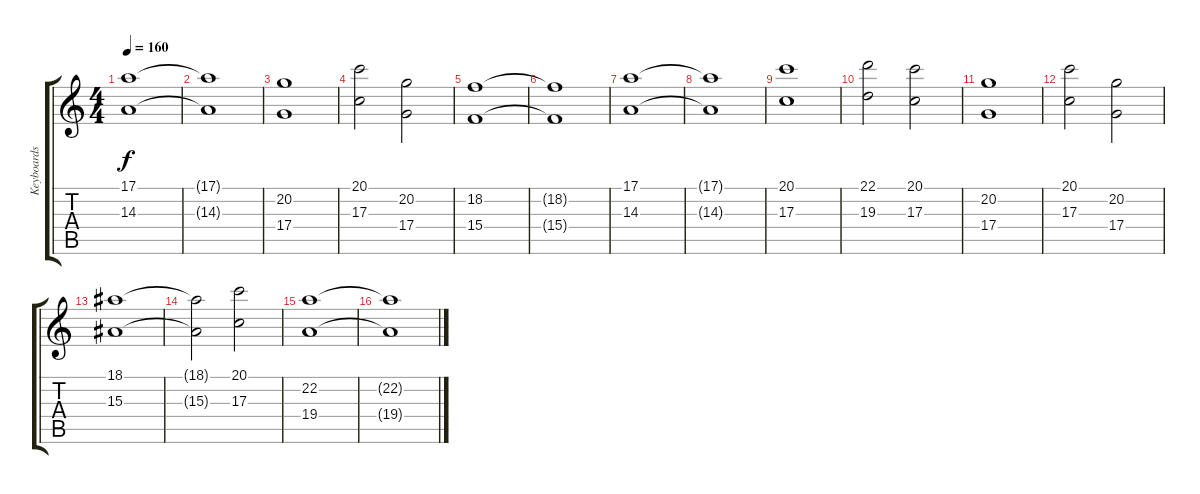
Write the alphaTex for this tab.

\track ("Keyboards 2" "Keyboards ") {instrument stringensemble1}
\staff {score tabs}
\tuning (E4 B3 G3 D3 A2 E2) {hide}
\ts (4 4)
\section ("" "")
\tempo 160
\clef g2
\ks c
(17.1 14.3).1{dy f instrument stringensemble1} |
(17.1{t} 14.3{t}).1 |
(20.2 17.4).1 |
(20.1 17.3).2 (20.2 17.4).2 |
(18.2 15.4).1 |
(18.2{t} 15.4{t}).1 |
(17.1 14.3).1 |
(17.1{t} 14.3{t}).1 |
(20.1 17.3).1 |
(22.1 19.3).2 (20.1 17.3).2 |
(20.2 17.4).1 |
(20.1 17.3).2 (20.2 17.4).2 |
(18.1 15.3).1 |
(18.1{t} 15.3{t}).2 (20.1 17.3).2 |
(22.2 19.4).1 |
(22.2{t} 19.4{t}).1
